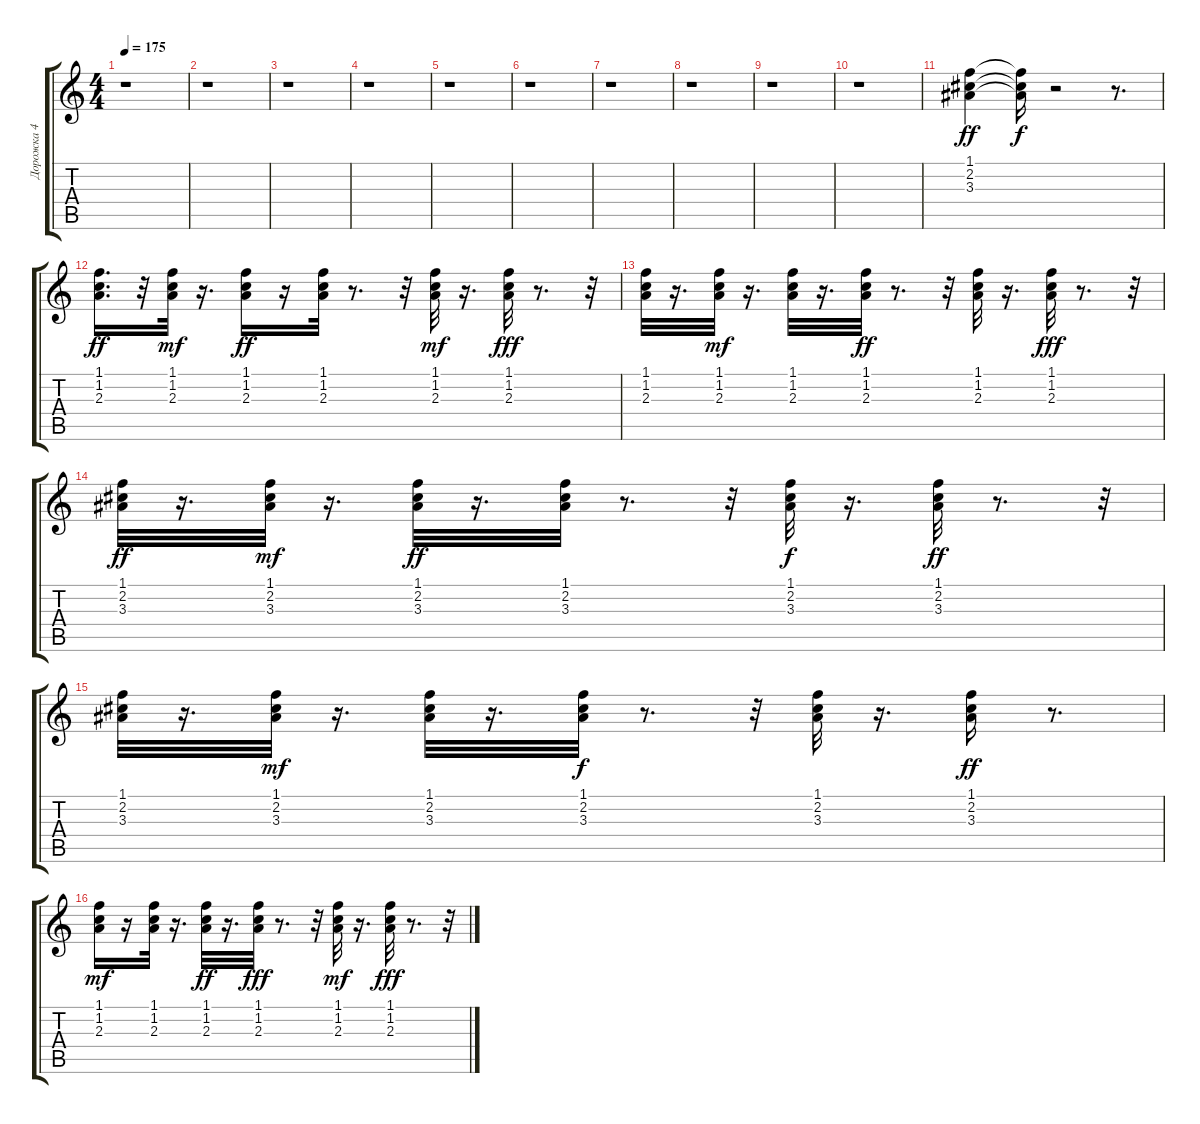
\track ("Дорожка 4" "Дорожка 4") {instrument acousticguitarsteel}
\staff {score tabs}
\tuning (E4 B3 G3 D3 A2 E2) {hide}
\ts (4 4)
\tempo 175
\clef g2
\ks c
r.1{dy ff} |
r.1 |
r.1 |
r.1 |
r.1 |
r.1 |
r.1 |
r.1 |
r.1 |
r.1 |
(1.1 2.2 3.3).4 (1.1{t} 2.2{t} 3.3{t}).16{dy f} r.2 r.8{d} |
(1.1 1.2 2.3).16{d dy ff} r.32 (1.1 1.2 2.3).32{dy mf} r.16{d} (1.1 1.2 2.3).16{dy ff} r.16 (1.1 1.2 2.3).32 r.8{d} r.32 (1.1 1.2 2.3).32{dy mf} r.16{d} (1.1 1.2 2.3).32{dy fff} r.8{d} r.32 |
(1.1 1.2 2.3).32 r.16{d} (1.1 1.2 2.3).32{dy mf} r.16{d} (1.1 1.2 2.3).32 r.16{d} (1.1 1.2 2.3).32{dy ff} r.8{d} r.32 (1.1 1.2 2.3).32 r.16{d} (1.1 1.2 2.3).32{dy fff} r.8{d} r.32 |
(1.1 2.2 3.3).32{dy ff} r.16{d} (1.1 2.2 3.3).32{dy mf} r.16{d} (1.1 2.2 3.3).32{dy ff} r.16{d} (1.1 2.2 3.3).32 r.8{d} r.32 (1.1 2.2 3.3).32{dy f} r.16{d} (1.1 2.2 3.3).32{dy ff} r.8{d} r.32 |
(1.1 2.2 3.3).32 r.16{d} (1.1 2.2 3.3).32{dy mf} r.16{d} (1.1 2.2 3.3).32 r.16{d} (1.1 2.2 3.3).32{dy f} r.8{d} r.32 (1.1 2.2 3.3).32 r.16{d} (1.1 2.2 3.3).16{dy ff} r.8{d} |
(1.1 1.2 2.3).16{dy mf} r.16 (1.1 1.2 2.3).32 r.16{d} (1.1 1.2 2.3).32{dy ff} r.16{d} (1.1 1.2 2.3).32{dy fff} r.8{d} r.32 (1.1 1.2 2.3).32{dy mf} r.16{d} (1.1 1.2 2.3).32{dy fff} r.8{d} r.32
